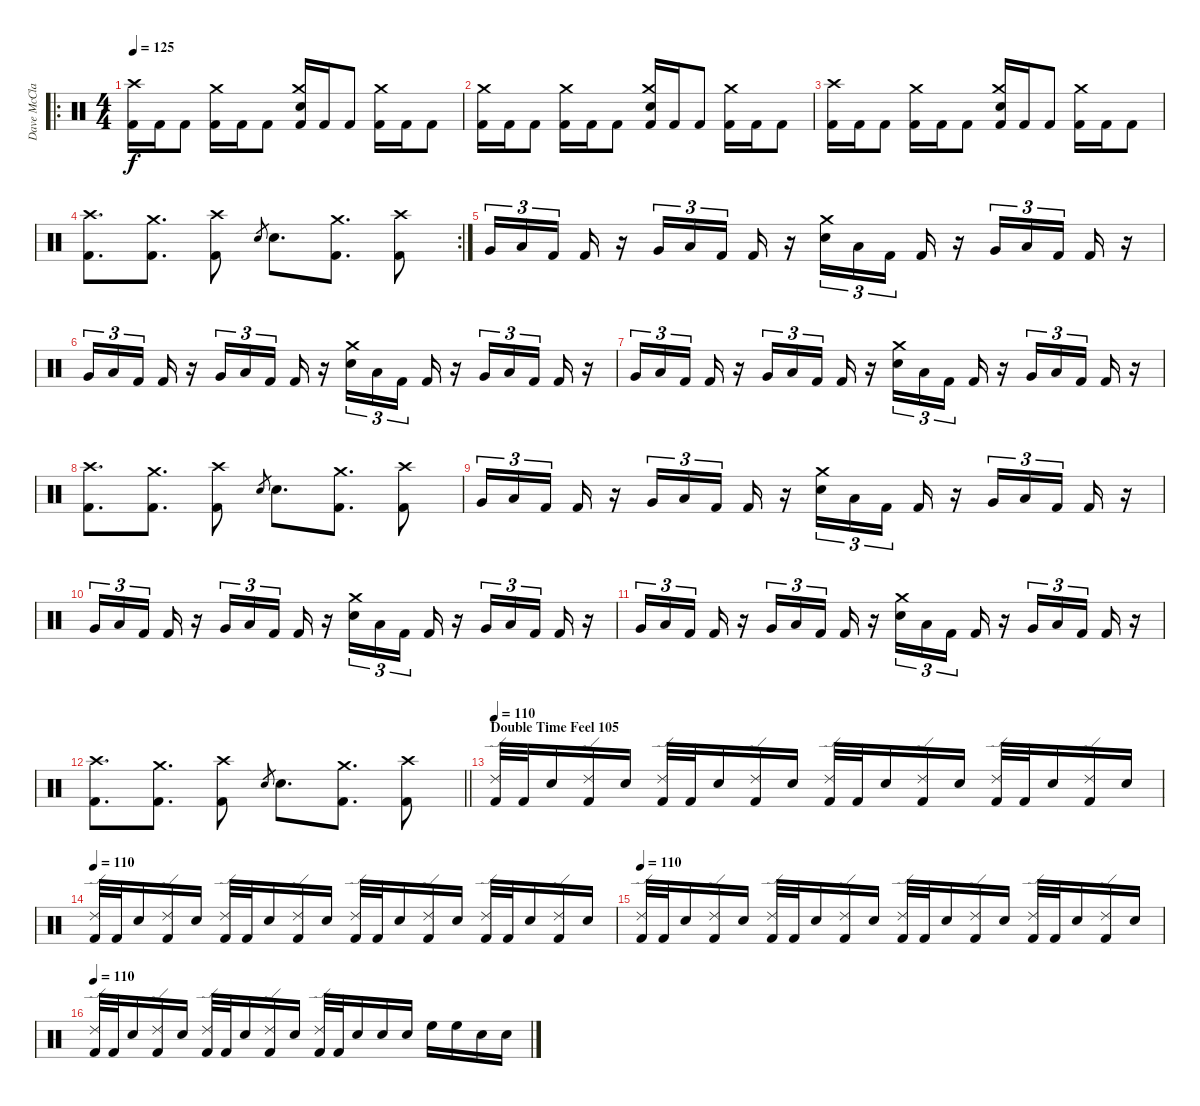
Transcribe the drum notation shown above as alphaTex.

\track ("Dave McClain" "Dave McCla") {instrument percussion}
\staff {score}
\articulation defaults
\ro
\ts (4 4)
\tempo 125
\clef neutral
\ks c
("Crash high (hit)" "Kick (hit) 2").16{dy f} "Kick (hit) 2".16 "Kick (hit) 2".8 ("Crash medium (hit)" "Kick (hit) 2").16 "Kick (hit) 2".16 "Kick (hit) 2".8 ("Crash medium (hit)" "Electric Snare (hit)" "Kick (hit) 2").16 "Kick (hit) 2".16 "Kick (hit) 2".8 ("Crash medium (hit)" "Kick (hit) 2").16 "Kick (hit) 2".16 "Kick (hit) 2".8 |
("Crash medium (hit)" "Kick (hit) 2").16 "Kick (hit) 2".16 "Kick (hit) 2".8 ("Crash medium (hit)" "Kick (hit) 2").16 "Kick (hit) 2".16 "Kick (hit) 2".8 ("Crash medium (hit)" "Electric Snare (hit)" "Kick (hit) 2").16 "Kick (hit) 2".16 "Kick (hit) 2".8 ("Crash medium (hit)" "Kick (hit) 2").16 "Kick (hit) 2".16 "Kick (hit) 2".8 |
("Crash high (hit)" "Kick (hit) 2").16 "Kick (hit) 2".16 "Kick (hit) 2".8 ("Crash medium (hit)" "Kick (hit) 2").16 "Kick (hit) 2".16 "Kick (hit) 2".8 ("Crash medium (hit)" "Electric Snare (hit)" "Kick (hit) 2").16 "Kick (hit) 2".16 "Kick (hit) 2".8 ("Crash medium (hit)" "Kick (hit) 2").16 "Kick (hit) 2".16 "Kick (hit) 2".8 |
\rc 2
("Crash high (hit)" "Kick (hit) 2").8{d} ("Crash medium (hit)" "Kick (hit) 2").8{d} ("Crash high (hit)" "Kick (hit) 2").8 "Snare (hit) 2".8{gr} "Snare (hit) 2".8{d} ("Crash medium (hit)" "Kick (hit) 2").8{d} ("Crash high (hit)" "Kick (hit) 2").8 |
"Very Low Tom (hit)".16{tu (3 2)} "Low Floor Tom (hit)".16{tu (3 2)} "Kick (hit) 2".16{tu (3 2) beam splitsecondary} "Kick (hit) 2".16 r.16 "Very Low Tom (hit)".16{tu (3 2)} "Low Floor Tom (hit)".16{tu (3 2)} "Kick (hit) 2".16{tu (3 2) beam splitsecondary} "Kick (hit) 2".16 r.16 ("Crash medium (hit)" "Snare (hit) 2").16{tu (3 2)} "Low Floor Tom (hit)".16{tu (3 2)} "Kick (hit) 2".16{tu (3 2) beam splitsecondary} "Kick (hit) 2".16 r.16 "Very Low Tom (hit)".16{tu (3 2)} "Low Floor Tom (hit)".16{tu (3 2)} "Kick (hit) 2".16{tu (3 2) beam splitsecondary} "Kick (hit) 2".16 r.16 |
"Very Low Tom (hit)".16{tu (3 2)} "Low Floor Tom (hit)".16{tu (3 2)} "Kick (hit) 2".16{tu (3 2) beam splitsecondary} "Kick (hit) 2".16 r.16 "Very Low Tom (hit)".16{tu (3 2)} "Low Floor Tom (hit)".16{tu (3 2)} "Kick (hit) 2".16{tu (3 2) beam splitsecondary} "Kick (hit) 2".16 r.16 ("Crash medium (hit)" "Snare (hit) 2").16{tu (3 2)} "Low Floor Tom (hit)".16{tu (3 2)} "Kick (hit) 2".16{tu (3 2) beam splitsecondary} "Kick (hit) 2".16 r.16 "Very Low Tom (hit)".16{tu (3 2)} "Low Floor Tom (hit)".16{tu (3 2)} "Kick (hit) 2".16{tu (3 2) beam splitsecondary} "Kick (hit) 2".16 r.16 |
"Very Low Tom (hit)".16{tu (3 2)} "Low Floor Tom (hit)".16{tu (3 2)} "Kick (hit) 2".16{tu (3 2) beam splitsecondary} "Kick (hit) 2".16 r.16 "Very Low Tom (hit)".16{tu (3 2)} "Low Floor Tom (hit)".16{tu (3 2)} "Kick (hit) 2".16{tu (3 2) beam splitsecondary} "Kick (hit) 2".16 r.16 ("Crash medium (hit)" "Snare (hit) 2").16{tu (3 2)} "Low Floor Tom (hit)".16{tu (3 2)} "Kick (hit) 2".16{tu (3 2) beam splitsecondary} "Kick (hit) 2".16 r.16 "Very Low Tom (hit)".16{tu (3 2)} "Low Floor Tom (hit)".16{tu (3 2)} "Kick (hit) 2".16{tu (3 2) beam splitsecondary} "Kick (hit) 2".16 r.16 |
("Crash high (hit)" "Kick (hit) 2").8{d} ("Crash medium (hit)" "Kick (hit) 2").8{d} ("Crash high (hit)" "Kick (hit) 2").8 "Snare (hit) 2".8{gr} "Snare (hit) 2".8{d} ("Crash medium (hit)" "Kick (hit) 2").8{d} ("Crash high (hit)" "Kick (hit) 2").8 |
"Very Low Tom (hit)".16{tu (3 2)} "Low Floor Tom (hit)".16{tu (3 2)} "Kick (hit) 2".16{tu (3 2) beam splitsecondary} "Kick (hit) 2".16 r.16 "Very Low Tom (hit)".16{tu (3 2)} "Low Floor Tom (hit)".16{tu (3 2)} "Kick (hit) 2".16{tu (3 2) beam splitsecondary} "Kick (hit) 2".16 r.16 ("Crash medium (hit)" "Snare (hit) 2").16{tu (3 2)} "Low Floor Tom (hit)".16{tu (3 2)} "Kick (hit) 2".16{tu (3 2) beam splitsecondary} "Kick (hit) 2".16 r.16 "Very Low Tom (hit)".16{tu (3 2)} "Low Floor Tom (hit)".16{tu (3 2)} "Kick (hit) 2".16{tu (3 2) beam splitsecondary} "Kick (hit) 2".16 r.16 |
"Very Low Tom (hit)".16{tu (3 2)} "Low Floor Tom (hit)".16{tu (3 2)} "Kick (hit) 2".16{tu (3 2) beam splitsecondary} "Kick (hit) 2".16 r.16 "Very Low Tom (hit)".16{tu (3 2)} "Low Floor Tom (hit)".16{tu (3 2)} "Kick (hit) 2".16{tu (3 2) beam splitsecondary} "Kick (hit) 2".16 r.16 ("Crash medium (hit)" "Snare (hit) 2").16{tu (3 2)} "Low Floor Tom (hit)".16{tu (3 2)} "Kick (hit) 2".16{tu (3 2) beam splitsecondary} "Kick (hit) 2".16 r.16 "Very Low Tom (hit)".16{tu (3 2)} "Low Floor Tom (hit)".16{tu (3 2)} "Kick (hit) 2".16{tu (3 2) beam splitsecondary} "Kick (hit) 2".16 r.16 |
"Very Low Tom (hit)".16{tu (3 2)} "Low Floor Tom (hit)".16{tu (3 2)} "Kick (hit) 2".16{tu (3 2) beam splitsecondary} "Kick (hit) 2".16 r.16 "Very Low Tom (hit)".16{tu (3 2)} "Low Floor Tom (hit)".16{tu (3 2)} "Kick (hit) 2".16{tu (3 2) beam splitsecondary} "Kick (hit) 2".16 r.16 ("Crash medium (hit)" "Snare (hit) 2").16{tu (3 2)} "Low Floor Tom (hit)".16{tu (3 2)} "Kick (hit) 2".16{tu (3 2) beam splitsecondary} "Kick (hit) 2".16 r.16 "Very Low Tom (hit)".16{tu (3 2)} "Low Floor Tom (hit)".16{tu (3 2)} "Kick (hit) 2".16{tu (3 2) beam splitsecondary} "Kick (hit) 2".16 r.16 |
\barLineRight lightlight
("Crash high (hit)" "Kick (hit) 2").8{d} ("Crash medium (hit)" "Kick (hit) 2").8{d} ("Crash high (hit)" "Kick (hit) 2").8 "Snare (hit) 2".8{gr} "Snare (hit) 2".8{d} ("Crash medium (hit)" "Kick (hit) 2").8{d} ("Crash high (hit)" "Kick (hit) 2").8 |
\section ("" "Double Time Feel 105")
\tempo 105
\tempo 110
("Ride (edge) 2" "Kick (hit) 2").32 "Kick (hit) 2".32 "Electric Snare (hit)".16 ("Ride (edge) 2" "Kick (hit) 2").16 "Electric Snare (hit)".16 ("Ride (edge) 2" "Kick (hit) 2").32 "Kick (hit) 2".32 "Electric Snare (hit)".16 ("Ride (edge) 2" "Kick (hit) 2").16 "Electric Snare (hit)".16 ("Ride (edge) 2" "Kick (hit) 2").32 "Kick (hit) 2".32 "Electric Snare (hit)".16 ("Ride (edge) 2" "Kick (hit) 2").16 "Electric Snare (hit)".16 ("Ride (edge) 2" "Kick (hit) 2").32 "Kick (hit) 2".32 "Electric Snare (hit)".16 ("Ride (edge) 2" "Kick (hit) 2").16 "Electric Snare (hit)".16 |
\tempo 110
("Ride (edge) 2" "Kick (hit) 2").32 "Kick (hit) 2".32 "Electric Snare (hit)".16 ("Ride (edge) 2" "Kick (hit) 2").16 "Electric Snare (hit)".16 ("Ride (edge) 2" "Kick (hit) 2").32 "Kick (hit) 2".32 "Electric Snare (hit)".16 ("Ride (edge) 2" "Kick (hit) 2").16 "Electric Snare (hit)".16 ("Ride (edge) 2" "Kick (hit) 2").32 "Kick (hit) 2".32 "Electric Snare (hit)".16 ("Ride (edge) 2" "Kick (hit) 2").16 "Electric Snare (hit)".16 ("Ride (edge) 2" "Kick (hit) 2").32 "Kick (hit) 2".32 "Electric Snare (hit)".16 ("Ride (edge) 2" "Kick (hit) 2").16 "Electric Snare (hit)".16 |
\tempo 110
("Ride (edge) 2" "Kick (hit) 2").32 "Kick (hit) 2".32 "Electric Snare (hit)".16 ("Ride (edge) 2" "Kick (hit) 2").16 "Electric Snare (hit)".16 ("Ride (edge) 2" "Kick (hit) 2").32 "Kick (hit) 2".32 "Electric Snare (hit)".16 ("Ride (edge) 2" "Kick (hit) 2").16 "Electric Snare (hit)".16 ("Ride (edge) 2" "Kick (hit) 2").32 "Kick (hit) 2".32 "Electric Snare (hit)".16 ("Ride (edge) 2" "Kick (hit) 2").16 "Electric Snare (hit)".16 ("Ride (edge) 2" "Kick (hit) 2").32 "Kick (hit) 2".32 "Electric Snare (hit)".16 ("Ride (edge) 2" "Kick (hit) 2").16 "Electric Snare (hit)".16 |
\tempo 110
("Ride (edge) 2" "Kick (hit) 2").32 "Kick (hit) 2".32 "Electric Snare (hit)".16 ("Ride (edge) 2" "Kick (hit) 2").16 "Electric Snare (hit)".16 ("Ride (edge) 2" "Kick (hit) 2").32 "Kick (hit) 2".32 "Electric Snare (hit)".16 ("Ride (edge) 2" "Kick (hit) 2").16 "Electric Snare (hit)".16 ("Ride (edge) 2" "Kick (hit) 2").32 "Kick (hit) 2".32 "Electric Snare (hit)".16 "Electric Snare (hit)".16 "Electric Snare (hit)".16 "High Floor Tom (hit)".16 "High Floor Tom (hit)".16 "Electric Snare (hit)".16 "Electric Snare (hit)".16
